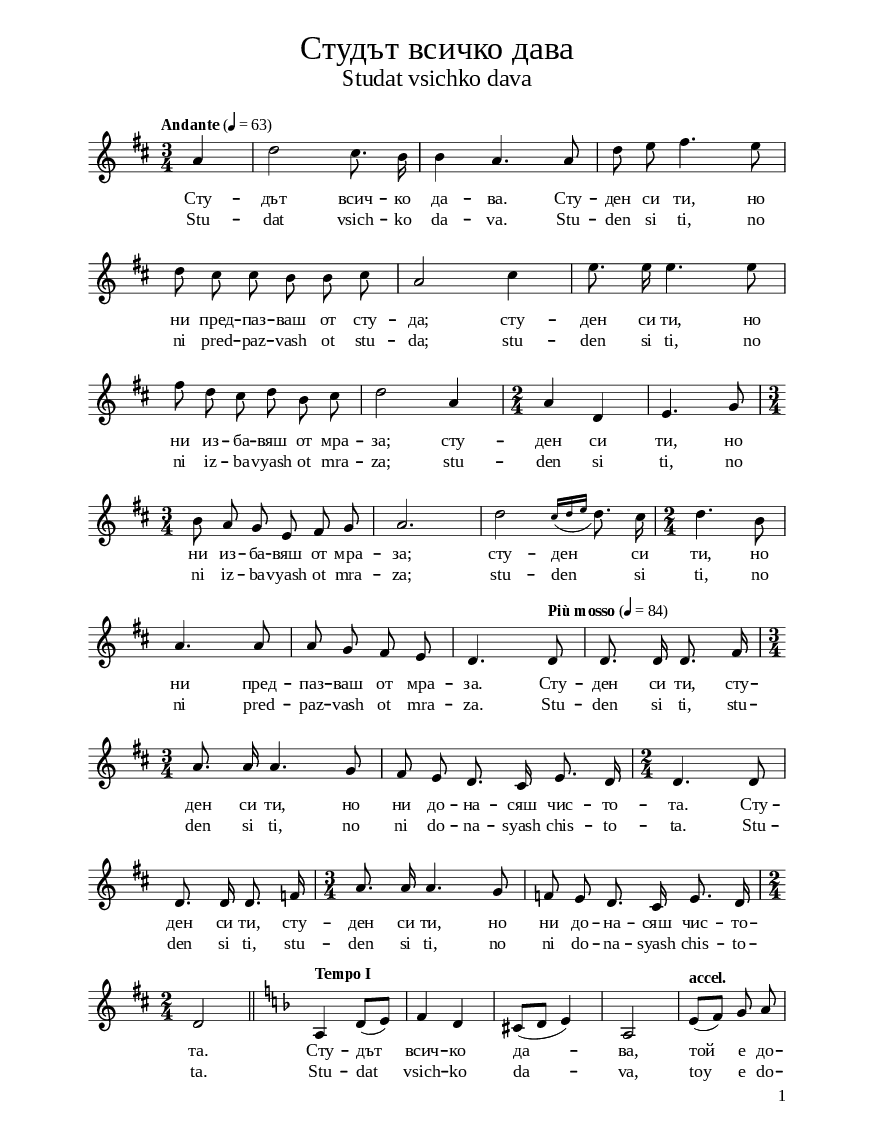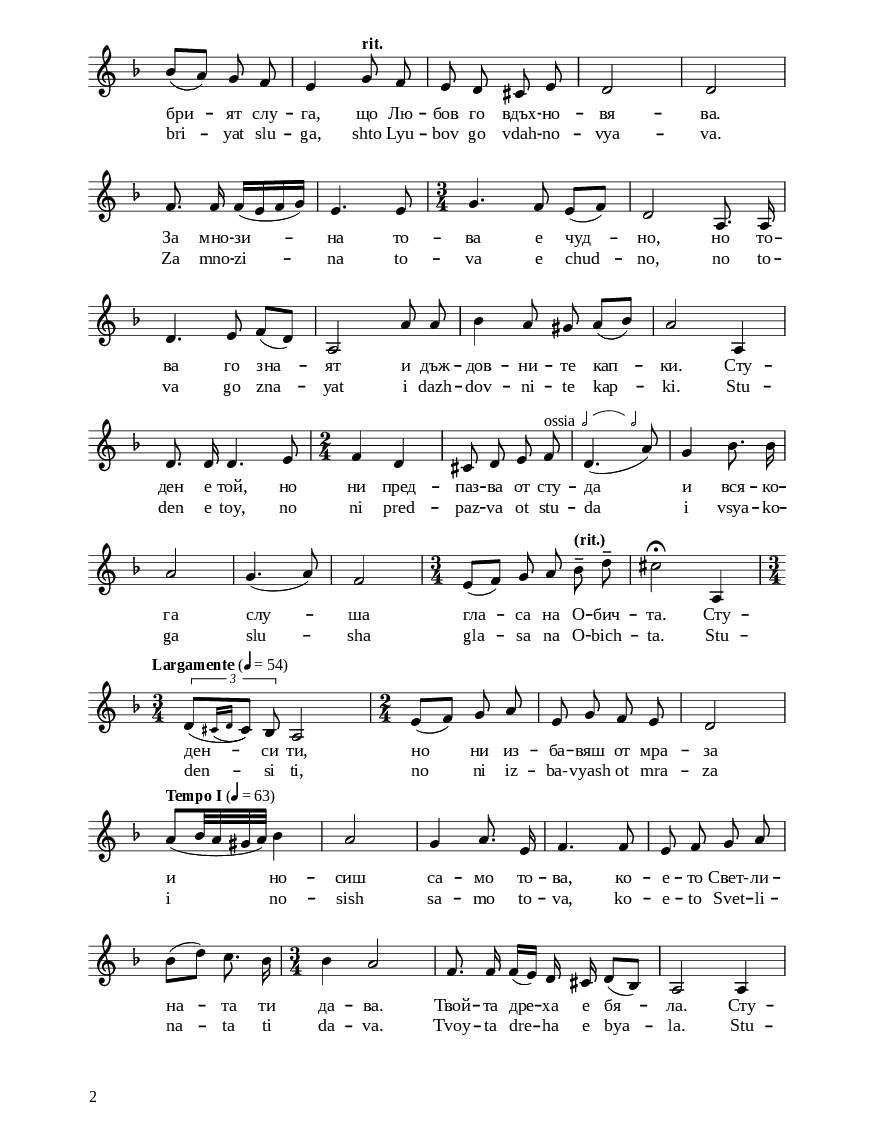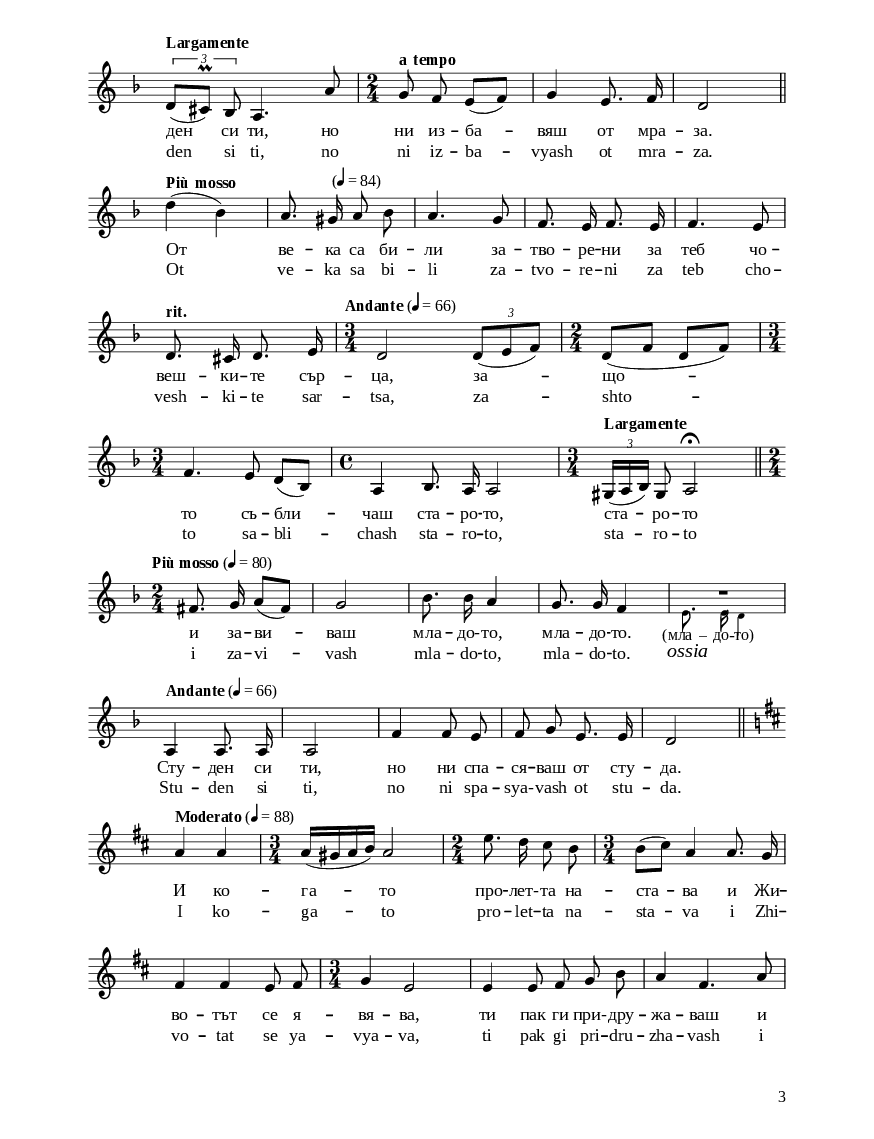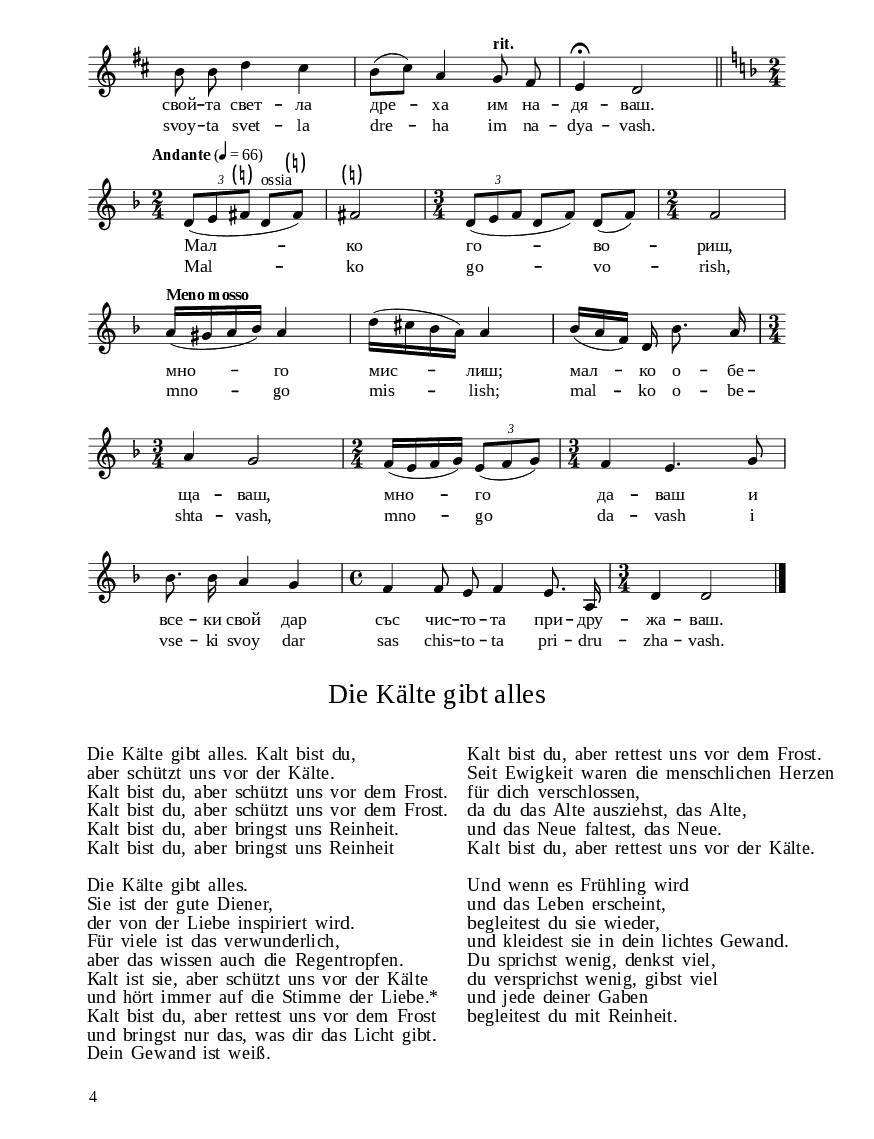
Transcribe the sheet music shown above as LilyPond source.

\version "2.24.0"

\include "include/globals.ily"

\bookpart {
  \label #'ref126
  \tocItem \markup "Студът всичко дава – Studat vsichko dava"
  \include "include/bookpart-paper.ily"
  \score {
    \include "include/score-layout.ily"

    \new Voice \absolute {
      \clef treble
      \key d \major
      \time 3/4
      \tempoFunc "Andante" 4 "63"
      \autoBeamOff
      \partial 4
      a'4 | % 2
      d''2  cis''8.  b'16 | % 3
      b'4  a'4.  a'8 | % 4
      d''8  e''8  fis''4.  e''8
      \break | % 5
      d''8  cis''8  cis''8  b'8
      b'8  cis''8 | % 6
      a'2  cis''4 | % 7
      e''8.  e''16  e''4.  e''8
      \break | % 8
      fis''8  d''8  cis''8  d''8
      b'8  cis''8 | % 9
      d''2  a'4 |
      \time 2/4  |
      a'4  d'4 | % 11
      e'4.  g'8 \break | % 12
      \time 3/4  | % 12
      b'8  a'8  g'8  e'8  fis'8
      g'8 | % 13
      a'2. | % 14
      d''2 \grace {
        cis''16 ( [  d''16
        e''16 ]
      }
      d''8. )  cis''16 | % 15
      \time 2/4  | % 15
      d''4.  b'8 \break | % 16
      a'4.  a'8 | % 17
      a'8  g'8  fis'8  e'8 | % 18
      d'4. \tempoFunc "Più mosso" 4 "84" d'8 | % 19
      d'8.  d'16  d'8.  fis'16 \break |
      \time 3/4  |
      a'8.  a'16  a'4.  g'8 | % 21
      fis'8  e'8  d'8.  cis'16  e'8.
      d'16 | % 22
      \time 2/4  | % 22
      d'4.  d'8 \break | % 23
      d'8.  d'16  d'8.  f'16 | % 24
      \time 3/4  | % 24
      a'8.  a'16  a'4.  g'8 | % 25
      f'8  e'8  d'8.  cis'16  e'8.
      d'16  % 26
      \break | % 27
      \time 2/4  | % 26
      d'2 \bar "||"

      \key f \major | % 27
      \tempo "Tempo I" a4  d'8 ( [  e'8 ) ] | % 28
      f'4  d'4 | % 29
      cis'8 ( [  d'8 ]  e'4 ) |
      a2 | % 31
      \tempo "accel." e'8 ( [ f'8 ) ]
      g'8  a'8 \break | % 32
      bes'8 ( [  a'8 ) ]  g'8  f'8 | % 33
      e'4  g'8 ^\markup{ \bold {rit.} }  f'8 | % 34
      e'8  d'8  cis'8  e'8 | % 35
      d'2 | % 36
      d'2 \break | % 37
      f'8.  f'16  f'16 ( [  e'16  f'16
      g'16 ) ] | % 38
      e'4.  e'8 | % 39
      \time 3/4  | % 39
      g'4.  f'8  e'8 ( [  f'8 ) ] |
      d'2  a8.  a16 \break | % 41
      d'4.  e'8  f'8 ( [  d'8 ) ] | % 42
      a2  a'8  a'8 | % 43
      bes'4  a'8  gis'8  a'8 ( [
      bes'8 ) ] | % 44
      a'2  a4 | % 45
      d'8.  d'16  d'4.  e'8 | % 46
      \time 2/4  | % 46
      f'4  d'4 | % 47
      cis'8  d'8  e'8  f'8^\markup {
        "ossia"
        \fontsize #-6 \general-align #Y #DOWN \note {2} #0.8
        \path #0.06 #'((moveto 0 1)
                      (curveto 0 1 1.5 2 3 1)
                     )
        \fontsize #-6 \general-align #Y #DOWN \note {2} #0.8
      }  | % 48
      d'4. (  a'8 ) | % 49
      g'4  bes'8.  bes'16 \break |
      a'2 | % 51
      g'4. (  a'8 ) | % 52
      f'2 | % 53
      \time 3/4  | % 53
      e'8 ( [  f'8 ) ]  g'8  a'8
      bes'8 -- ^\markup{ \bold {(rit.)} }  d''8 -- | % 54
      cis''2 ^\fermata  a4 \time 3/4 \break | % 55
      
      \tempoFunc "Largamente" 4 "54"
      \times 2/3  {
        d'8[ \=1( \grace { cis'16 \=2([ d'16 ]}  cis'8 \=1)\=2)] bes8
      }
      a2 | % 56
      \time 2/4  | % 56
      e'8 ( [  f'8 ) ]  g'8  a'8  | % 57
      e'8  g'8  f'8  e'8 | % 58
      d'2 \break | % 59
      \tempoFunc "Tempo I" 4 "63"
      a'8 ( [  bes'32  a'32  gis'32
      a'32 ) ]  bes'4 |
      a'2 | % 61
      g'4  a'8.  e'16 | % 62
      f'4.  f'8 | % 63
      e'8  f'8  g'8  a'8 \break | % 64
      bes'8 ( [  d''8 ) ]  c''8.
      bes'16 | % 65
      \time 3/4  | % 65
      bes'4  a'2 | % 66
      f'8.  f'16  f'16 ( [  e'16 ) ]
      d'16  cis'16  d'8 ( [  bes8 ) ] | % 67
      a2  a4 \break | % 68
      \pageBreak
      \times 2/3  {
        d'8 ( [ ^\markup{ \bold {Largamente} }  cis'8\prall ) ]
        bes8
      }
      a4. a'8
      | % 69
      \time 2/4  | % 69
      g'8 ^\markup{ \bold {a tempo} }  f'8  e'8 ( [
      f'8 ) ] |
      g'4  e'8.  f'16 | % 71
      d'2 \bar "||"
      \break | % 72
    
      d''4 ( ^\markup{ \bold {Più mosso} }  bes'4 ) | % 73
      a'8. \tempoFunc "" 4 "84"  gis'16  a'8  bes'8
      | % 74
      a'4.  g'8 | % 75
      f'8.  e'16  f'8.  e'16 | % 76
      f'4.  e'8 \break | % 77
      d'8. ^\markup{ \bold {rit.} }  cis'16  d'8.
      e'16 | % 78
      \time 3/4  | % 78
      \tempoFunc "Andante" 4 "66" d'2
      \times 2/3  {
        d'8 ( [  e'8  f'8 ) ]
      }
      | % 79
      \time 2/4  | % 79
      d'8 ( [  f'8 ]  d'8 [  f'8 ) ] \break |
      \time 3/4  |
      f'4.  e'8  d'8 ( [  bes8 ) ] | % 81
      \time 4/4  | % 81
      a4  bes8.  a16  a2 | % 82
      \time 3/4  | % 82
      \times 2/3  {
        gis16 ( [ ^\markup{ \bold {Largamente} }  a16
        bes16 )]
      }
      gis8  a2 ^\fermata \bar "||"
      \break | % 83
      \time 2/4  | % 83
      \tempoFunc "Più mosso" 4 "80" fis'8.  g'16  a'8 ( [
      fis'8 ) ] | % 84
      g'2 | % 85
      bes'8.  bes'16  a'4 | % 86
      g'8.  g'16  f'4 | % 87
     %ne znam kak da napisha malkite noti
     
      \once \override TextScript.extra-offset = #'(-2.7 . 1)
      \once \override Stem.length = #5 
      \stemDown \tweak font-size #-3  
      e'8._\markup {(мла – до-то)}  

      \once \override TextScript.extra-offset = #'(-7.3 . 1)
      \once \override Stem.length = #5 
      \stemDown \tweak font-size #-3  
      e'16_\markup \fontsize #+2 \italic {"ossia"}   
      
      \once \override TextScript.extra-offset = #'(-2.5 . 10.7)
      \once \override Stem.length = #5 
      \stemDown \tweak font-size #-3  
      d'4_\markup \fontsize #-2 \musicglyph "rests.0"
      
      \stemNeutral
      \break | % 88
      \tempoFunc "Andante" 4 "66" a4  a8.  a16 | % 89
      a2 |
      f'4  f'8  e'8 | % 91
      f'8  g'8  e'8.  e'16 | % 92
      d'2 \bar "||"
      \break | % 93

      \key d \major | % 93
      \tempoFunc "Moderato" 4 "88" a'4  a'4 | % 94
      \time 3/4  | % 94
      a'16 ( [  gis'16  a'16  b'16 ) ]
      a'2 | % 95
      \time 2/4  | % 95
      e''8.  d''16  cis''8  b'8 | % 96
      \time 3/4  | % 96
      b'8 ( [  cis''8 ) ]  a'4  a'8.
      g'16 \break | % 97
      fis'4  fis'4  e'8  fis'8 | % 98
      \time 3/4 g'4  e'2 | % 99
      e'4  e'8  fis'8  g'8  b'8
      |
      a'4  fis'4.  a'8  \break | % 101
      \pageBreak
      b'8  b'8  d''4  cis''4 | % 102
      b'8 ( [  cis''8 ) ]  a'4  g'8
      ^\markup{ \bold {rit.} }  fis'8 | % 103
      | % 103
      e'4 ^\fermata  d'2 \bar "||" |
      \break % 104
     
      \time 2/4
      \key f \major  % 104
      \tempoFunc "Andante" 4 "66"
      \times 2/3  {
        d'8 ( [  e'8  fis'8^\markup \fontsize #-1 {\parenthesize \natural} ]
      }
      
      %\once \override TextScript.extra-offset = #'(-1 . 1)
      d'8^\markup { "ossia" }
      
      [  fis'8^\markup \fontsize #-1 {\parenthesize \natural} ) ] | % 105
      fis'2^\markup \fontsize #-1 {\parenthesize \natural} | % 106
      \time 3/4  | % 106

      \times 2/3  {
        d'8 ( [  e'8  f'8 ]
      }
      d'8 [  f'8 ) ]  d'8 ( [  f'8 ) ] | % 107
      \time 2/4  | % 107
      f'2 \break | % 108

      \tempo "Meno mosso" a'16 ( [  gis'16  a'16  bes'16 ) ]
      a'4 | % 109
      d''16 ( [  cis''16  bes'16  a'16
      ) ]  a'4 |
      bes'16 ( [  a'16  f'16 )]  d'16
      bes'8.  a'16 \break | % 111
      \time 3/4  | % 111
      a'4 g'2 | % 112
      \time 2/4  | % 112
      f'16 ( [  e'16  f'16  g'16 ) ]

      \times 2/3  {
        e'8 ( [  f'8  g'8 ) ]
      }
      | % 113
      \time 3/4  | % 113
      f'4  e'4.  g'8 \break | % 114
      bes'8.  bes'16  a'4  g'4 | % 115
      \time 4/4  | % 115
      f'4  f'8  e'8  f'4  e'8.
      a16 | % 116
      \time 3/4  | % 116
      d'4  d'2 \bar "|."
      
      %ima greshki

    }

    \addlyrics {
      Сту -- дът всич -- ко да -- ва. Сту
      -- ден си ти, но ни пред -- паз --
      ваш от сту -- да; сту -- ден си
      ти, но ни из -- ба -- вяш от мра
      -- за; сту -- ден си ти, но ни из
      -- ба -- вяш от мра -- за; сту -- ден
      си ти, но ни пред --
      паз -- ваш от мра -- за. Сту -- ден
      си ти, сту -- ден си ти, но ни
      до -- на -- сяш чис -- то -- та. Сту
      -- ден си ти, сту -- ден си ти,
      но ни до -- на -- сяш чис -- то --
      та. Сту -- дът  всич -- ко да
      --  ва, той  е до -- бри
      -- ят слу -- га, що Лю -- бов го
      вдъх -- но -- вя -- ва. За мно -- зи
      --   на то -- ва е чуд
      -- но, но то -- ва го зна --
      ят и дъж -- дов -- ни -- те кап
      -- ки. Сту -- ден е той, но ни
      пред -- паз -- ва от сту -- да
      и вся -- ко -- га слу -- ша гла
      -- са на О -- бич -- та. Сту --
      ден  --   си ти, но  ни
      из -- ба -- вяш от мра -- за и
          но -- сиш са -- мо
      то -- ва, ко -- е -- то "Свет-" -- ли --
      на -- та ти да -- ва. Твой -- та
      дре  -- ха е бя -- ла. Сту --
      ден  си ти, но ни из -- ба
      -- вяш от мра -- за. От  ве --
      ка са би -- ли за -- тво -- ре --
      ни за теб чо -- веш -- ки -- те
      сър -- ца, за --  що --
      то съ -- бли -- чаш ста --
      ро -- то, ста --  ро -- то и
      за -- ви -- ваш мла -- "до-" -- то,
      мла -- до -- то. "" "" "" Сту -- 
      ден си ти, но ни спа -- ся -- ваш
      от сту -- да. И ко -- га --
      то про -- "лет-" -- та на -- ста
      -- ва и Жи -- во -- тът се я --
      вя -- ва, ти пак ги "при-" -- дру --
      жа -- ваш и свой -- та свет -- ла
      дре -- ха им на -- дя -- ваш.
      Мал --  ко го --
      во -- риш, мно --
      го мис --   лиш;
      мал -- ко о -- бе -- ща -- ваш,
      мно --   го   да --
      ваш и все -- ки свой дар със
      чис -- то -- та при -- дру -- жа --
      ваш.}
      \addlyrics {
        Stu -- dat vsich -- ko da -- va. Stu
        -- den si ti, no ni pred -- paz --
        vash ot stu -- da; stu -- den si
        ti, no ni iz -- ba -- vyash ot mra
        -- za; stu -- den si ti, no ni iz
        -- ba -- vyash ot mra -- za; stu -- den
        si ti, no ni pred --
        paz -- vash ot mra -- za. Stu -- den
        si ti, stu -- den si ti, no ni
        do -- na -- syash chis -- to -- ta. Stu
        -- den si ti, stu -- den si ti,
        no ni do -- na -- syash chis -- to --
        ta. Stu -- dat  vsich -- ko da
        --  va, toy  e do -- bri
        -- yat slu -- ga, shto Lyu -- bov go
        vdah -- no -- vya -- va. Za mno -- zi
        --   na to -- va e chud
        -- no, no to -- va go zna --
        yat i dazh -- dov -- ni -- te kap
        -- ki. Stu -- den e toy, no ni
        pred -- paz -- va ot stu -- da
        i vsya -- ko -- ga slu -- sha gla
        -- sa na O -- bich -- ta. Stu --
        den  -- si ti, no  ni
        iz -- "ba-" -- vyash ot mra -- za i
        no -- sish sa -- mo
        to -- va, ko -- e -- to Svet -- li --
        na -- ta ti da -- va. Tvoy -- ta
        dre  -- ha e bya -- la. Stu --
        den  si ti, no ni iz -- ba
        -- vyash ot mra -- za. Ot  ve --
        ka sa bi -- li za -- tvo -- re --
        ni za teb cho -- vesh -- ki -- te
        sar -- tsa, za --  shto --
        to sa -- bli -- chash sta --
        ro -- to, sta --  ro -- to i
        za -- vi -- vash mla -- do -- to,
        mla -- do -- to.  ""  "" "" Stu --
        den si ti, no ni spa -- "sya-" -- vash
        ot stu -- da. I ko -- ga --
        to pro -- let -- ta na -- sta
        -- va i Zhi -- vo -- tat se ya --
        vya -- va, ti pak gi pri -- dru --
        zha -- vash i svoy -- ta svet -- la
        dre -- ha im na -- dya -- vash.
        Mal --  ko go --
        vo -- rish, mno --
        go mis --   lish;
        mal -- ko o -- be -- shta -- vash,
        mno --   go   da --
        vash i vse -- ki svoy dar sas
        chis -- to -- ta pri -- dru -- zha --
        vash.}

        \header {
          title = \titleFunc "Студът всичко дава" "Studat vsichko dava"
        }

        \midi{}

      } % score




      % include foreign translation(s) of the song
      \version "2.24.0"

\markup \fill-line { \fontsize #deTitleFontSize "Die Kälte gibt alles" }
 \markup \null
 \markup \null
\markup \fontsize #+1.7 {
  \hspace #-2
  \vspace #1
  \override #'(baseline-skip . 1.8)


  \column {
   \line { " "  Die Kälte gibt alles. Kalt bist du,}

    \line { " " aber schützt uns vor der Kälte.}

    \line { " " Kalt bist du, aber schützt uns vor dem Frost.}
    
    \line { " "  Kalt bist du, aber schützt uns vor dem Frost.}

    \line { " "  Kalt bist du, aber bringst uns Reinheit.}

   \line { " "   Kalt bist du, aber bringst uns Reinheit}

   \line { " "  }
      

   \line { " "  Die Kälte gibt alles.}

   \line { " "  Sie ist der gute Diener,}

    \line { " " der von der Liebe inspiriert wird.}

   \line { " "  Für viele ist das verwunderlich,}

    \line { " " aber das wissen auch die Regentropfen.}

    \line { " "  Кalt ist sie, aber schützt uns vor der Kälte}

    \line { " " und hört immer auf die Stimme der Liebe.*}

    \line { " "  Kalt bist du, aber rettest uns vor dem Frost}

    \line { " " und bringst nur das, was dir das Licht gibt.}

    \line { " " Dein Gewand ist weiß.}

   

  }
  
  
     \override #'(baseline-skip . 1.8)
    \column {
 
  
    \line { " " Kalt bist du, aber rettest uns vor dem Frost.}

    \line { " " Seit Ewigkeit waren die menschlichen Herzen }
            
       \line { " "  für dich verschlossen,}

    \line { " " da du das Alte ausziehst, das Alte, }
            
        \line { " " und das Neue faltest, das Neue.}

    \line { " "  Kalt bist du, aber rettest uns vor der Kälte.}

 
    
      \line { " "  }

    \line { " " Und wenn es Frühling wird}

    \line { " " und das Leben erscheint,}

    \line { " " begleitest du sie wieder,}

    \line { " " und kleidest sie in dein lichtes Gewand.}

    \line { " " Du sprichst wenig, denkst viel,}

    \line { " " du versprichst wenig, gibst viel}

    \line { " " und jede deiner Gaben }
            
       \line { " "  begleitest du mit Reinheit.}

  }
}


    } % bookpart
